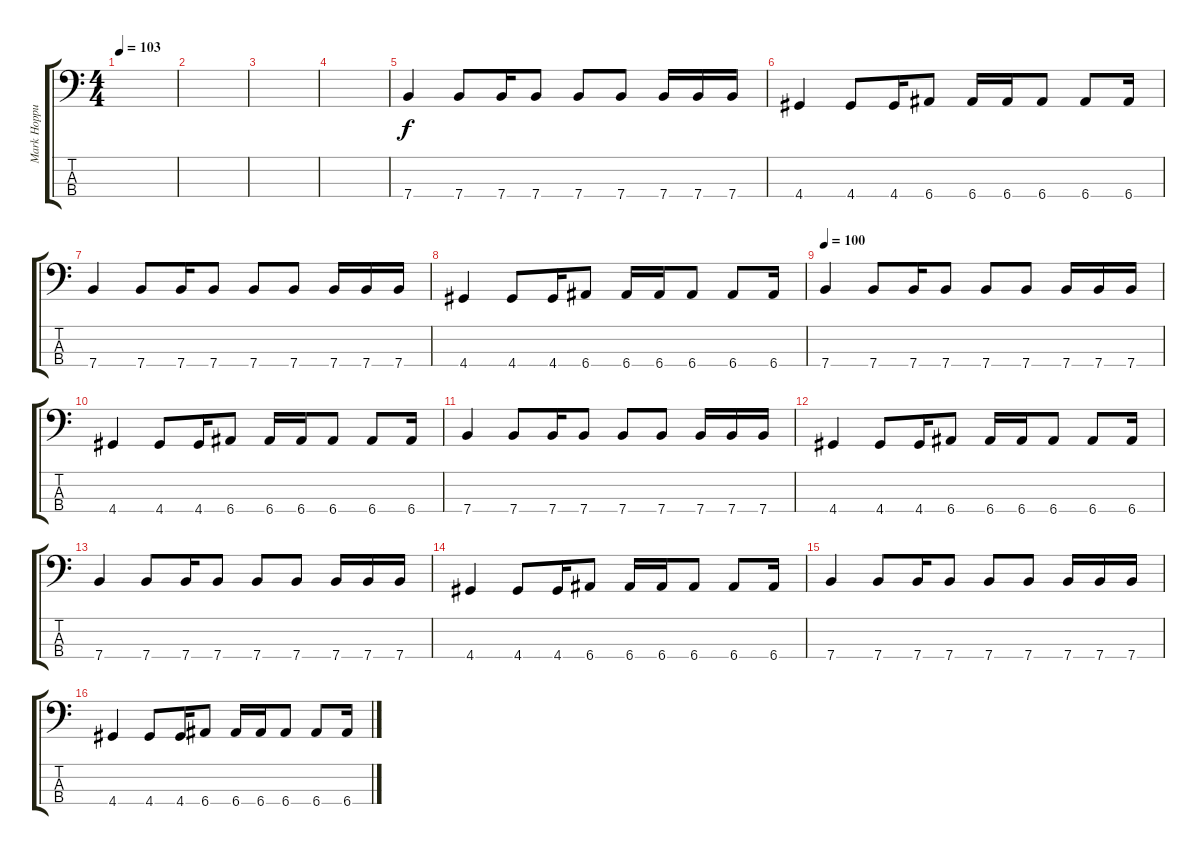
\track ("Mark Hoppus (Bass)" "Mark Hoppu") {instrument electricbasspick}
\staff {score tabs}
\tuning (G2 D2 A1 E1) {hide}
\ts (4 4)
\tempo 103
\clef f4
\ks c
|
|
|
|
7.4.4 7.4.8 7.4.16 7.4.8 7.4.8 7.4.8 7.4.16 7.4.16 7.4.16 |
4.4.4 4.4.8 4.4.16 6.4.8 6.4.16 6.4.16 6.4.8 6.4.8 6.4.16 |
7.4.4 7.4.8 7.4.16 7.4.8 7.4.8 7.4.8 7.4.16 7.4.16 7.4.16 |
4.4.4 4.4.8 4.4.16 6.4.8 6.4.16 6.4.16 6.4.8 6.4.8 6.4.16 |
\tempo 100
7.4.4 7.4.8 7.4.16 7.4.8 7.4.8 7.4.8 7.4.16 7.4.16 7.4.16 |
4.4.4 4.4.8 4.4.16 6.4.8 6.4.16 6.4.16 6.4.8 6.4.8 6.4.16 |
7.4.4 7.4.8 7.4.16 7.4.8 7.4.8 7.4.8 7.4.16 7.4.16 7.4.16 |
4.4.4 4.4.8 4.4.16 6.4.8 6.4.16 6.4.16 6.4.8 6.4.8 6.4.16 |
7.4.4 7.4.8 7.4.16 7.4.8 7.4.8 7.4.8 7.4.16 7.4.16 7.4.16 |
4.4.4 4.4.8 4.4.16 6.4.8 6.4.16 6.4.16 6.4.8 6.4.8 6.4.16 |
7.4.4 7.4.8 7.4.16 7.4.8 7.4.8 7.4.8 7.4.16 7.4.16 7.4.16 |
4.4.4 4.4.8 4.4.16 6.4.8 6.4.16 6.4.16 6.4.8 6.4.8 6.4.16
